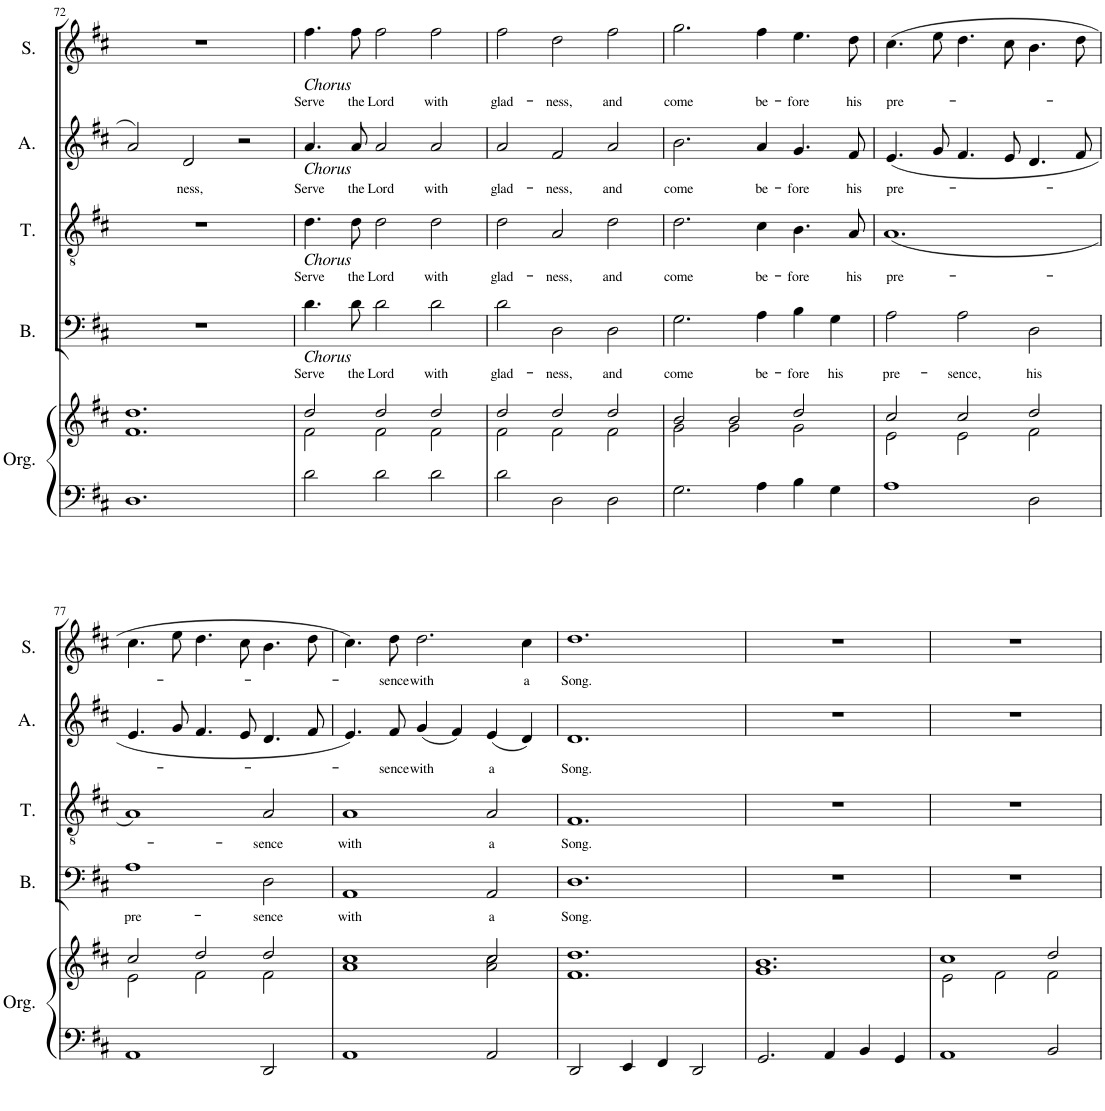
**kern	**kern	**kern	**text	**kern	**text	**kern	**text	**kern	**text
*part5	*part5	*part4	*part4	*part3	*part3	*part2	*part2	*part1	*part1
*staff6	*staff5	*staff4	*staff4	*staff3	*staff3	*staff2	*staff2	*staff1	*staff1
*I"Organ	*	*I"Bass	*	*I"Tenor	*	*I"Alto	*	*I"Soprano I	*
*I'Org.	*	*I'B.	*	*I'T.	*	*I'A.	*	*I'S.	*
!!LO:PB:g=z
*clefF4	*clefG2	*clefF4	*	*clefGv2	*	*clefG2	*	*clefG2	*
*k[f#c#]	*k[f#c#]	*k[f#c#]	*	*k[f#c#]	*	*k[f#c#]	*	*k[f#c#]	*
*M3/2	*M3/2	*M3/2	*	*M3/2	*	*M3/2	*	*M3/2	*
=72	=72	=72	=72	=72	=72	=72	=72	=72	=72
1.D	1.f# 1.dd	1.r	.	1.r	.	2a/	.	1.r	.
!	!	!	!	!	!	!	!LO:LY:b	!	!
.	.	.	.	.	.	2d/	ness,	.	.
.	.	.	.	.	.	2r	.	.	.
=73	=73	=73	=73	=73	=73	=73	=73	=73	=73
*	*^	*	*	*	*	*	*	*	*
!	!	!	!	!	!	!	!	!	!LO:TX:b:i:t=Chorus	!
!	!	!	!	!	!	!	!LO:TX:b:i:t=Chorus	!	!	!
!	!	!	!	!	!LO:TX:b:i:t=Chorus	!	!	!	!	!
!	!	!	!LO:TX:b:i:t=Chorus	!	!	!	!	!	!	!
!	!	!	!	!LO:LY:b	!	!LO:LY:b	!	!LO:LY:b	!	!LO:LY:b
2d\	2dd/	2f#\	4.d\	Serve	4.d\	Serve	4.a/	Serve	4.ff#\	Serve
!	!	!	!	!LO:LY:b	!	!LO:LY:b	!	!LO:LY:b	!	!LO:LY:b
.	.	.	8d\	the	8d\	the	8a/	the	8ff#\	the
!	!	!	!	!LO:LY:b	!	!LO:LY:b	!	!LO:LY:b	!	!LO:LY:b
2d\	2dd/	2f#\	2d\	Lord	2d\	Lord	2a/	Lord	2ff#\	Lord
!	!	!	!	!LO:LY:b	!	!LO:LY:b	!	!LO:LY:b	!	!LO:LY:b
2d\	2dd/	2f#\	2d\	with	2d\	with	2a/	with	2ff#\	with
=74	=74	=74	=74	=74	=74	=74	=74	=74	=74	=74
!	!	!	!	!LO:LY:b	!	!LO:LY:b	!	!LO:LY:b	!	!LO:LY:b
2d\	2dd/	2f#\	2d\	glad-	2d\	glad-	2a/	glad-	2ff#\	glad-
!	!	!	!	!LO:LY:b	!	!LO:LY:b	!	!LO:LY:b	!	!LO:LY:b
2D\	2dd/	2f#\	2D\	-ness,	2A/	-ness,	2f#/	-ness,	2dd\	-ness,
!	!	!	!	!LO:LY:b	!	!LO:LY:b	!	!LO:LY:b	!	!LO:LY:b
2D\	2dd/	2f#\	2D\	and	2d\	and	2a/	and	2ff#\	and
=75	=75	=75	=75	=75	=75	=75	=75	=75	=75	=75
!	!	!	!	!LO:LY:b	!	!LO:LY:b	!	!LO:LY:b	!	!LO:LY:b
2.G\	2b/	2g\	2.G\	come	2.d\	come	2.b\	come	2.gg\	come
.	2b/	2g\	.	.	.	.	.	.	.	.
!	!	!	!	!LO:LY:b	!	!LO:LY:b	!	!LO:LY:b	!	!LO:LY:b
4A\	.	.	4A\	be-	4c#\	be-	4a/	be-	4ff#\	be-
!	!	!	!	!LO:LY:b	!	!LO:LY:b	!	!LO:LY:b	!	!LO:LY:b
4B\	2dd/	2g\	4B\	-fore	4.B\	-fore	4.g/	-fore	4.ee\	-fore
!	!	!	!	!LO:LY:b	!	!	!	!	!	!
4G\	.	.	4G\	his	.	.	.	.	.	.
!	!	!	!	!	!	!LO:LY:b	!	!LO:LY:b	!	!LO:LY:b
.	.	.	.	.	8A/	his	8f#/	his	8dd\	his
=76	=76	=76	=76	=76	=76	=76	=76	=76	=76	=76
!	!	!	!	!LO:LY:b	!	!LO:LY:b	!	!LO:LY:b	!	!LO:LY:b
1A	2cc#/	2e\	2A\	pre-	(1.A	pre-	(4.e/	pre-	(4.cc#\	pre-
.	.	.	.	.	.	.	8g/	.	8ee\	.
!	!	!	!	!LO:LY:b	!	!	!	!	!	!
.	2cc#/	2e\	2A\	-sence,	.	.	4.f#/	.	4.dd\	.
.	.	.	.	.	.	.	8e/	.	8cc#\	.
!	!	!	!	!LO:LY:b	!	!	!	!	!	!
2D\	2dd/	2f#\	2D\	his	.	.	4.d/	.	4.b\	.
.	.	.	.	.	.	.	8f#/	.	8dd\	.
!!LO:LB:g=z
=77	=77	=77	=77	=77	=77	=77	=77	=77	=77	=77
!	!	!	!	!LO:LY:b	!	!	!	!	!	!
1AA	2cc#/	2e\	1A	pre-	1A)	.	4.e/	.	4.cc#\	.
.	.	.	.	.	.	.	8g/	.	8ee\	.
.	2dd/	2f#\	.	.	.	.	4.f#/	.	4.dd\	.
.	.	.	.	.	.	.	8e/	.	8cc#\	.
!	!	!	!	!LO:LY:b	!	!LO:LY:b	!	!	!	!
2DD/	2dd/	2f#\	2D\	-sence	2A/	-sence	4.d/	.	4.b\	.
.	.	.	.	.	.	.	8f#/	.	8dd\	.
=78	=78	=78	=78	=78	=78	=78	=78	=78	=78	=78
!	!	!	!	!LO:LY:b	!	!LO:LY:b	!	!	!	!
1AA	1a 1cc#	1ryy	1AA	with	1A	with	4.e/)	.	4.cc#\)	.
!	!	!	!	!	!	!	!	!LO:LY:b	!	!LO:LY:b
.	.	.	.	.	.	.	8f#/	-sence	8dd\	-sence
!	!	!	!	!	!	!	!	!LO:LY:b	!	!LO:LY:b
.	.	.	.	.	.	.	(4g/	with	2.dd\	with
.	.	.	.	.	.	.	4f#/)	.	.	.
!	!	!	!	!LO:LY:b	!	!LO:LY:b	!	!LO:LY:b	!	!
2AA/	2cc#/	2a\ 2cc#\	2AA/	a	2A/	a	(4e/	a	.	.
!	!	!	!	!	!	!	!	!	!	!LO:LY:b
.	.	.	.	.	.	.	4d/)	.	4cc#\	a
*	*v	*v	*	*	*	*	*	*	*	*
=79	=79	=79	=79	=79	=79	=79	=79	=79	=79
!	!	!	!LO:LY:b	!	!LO:LY:b	!	!LO:LY:b	!	!LO:LY:b
2DD/	1.f# 1.dd	1.D	Song.	1.F#	Song.	1.d	Song.	1.dd	Song.
4EE/	.	.	.	.	.	.	.	.	.
4FF#/	.	.	.	.	.	.	.	.	.
2DD/	.	.	.	.	.	.	.	.	.
=80	=80	=80	=80	=80	=80	=80	=80	=80	=80
2.GG/	1.g 1.b	1.r	.	1.r	.	1.r	.	1.r	.
4AA/	.	.	.	.	.	.	.	.	.
4BB/	.	.	.	.	.	.	.	.	.
4GG/	.	.	.	.	.	.	.	.	.
=81	=81	=81	=81	=81	=81	=81	=81	=81	=81
*	*^	*	*	*	*	*	*	*	*
1AA	1cc#	2e\	1.r	.	1.r	.	1.r	.	1.r	.
.	.	2f#\	.	.	.	.	.	.	.	.
2BB/	2dd/	2f#\	.	.	.	.	.	.	.	.
*	*v	*v	*	*	*	*	*	*	*	*
=	=	=	=	=	=	=	=	=	=
*-	*-	*-	*-	*-	*-	*-	*-	*-	*-
